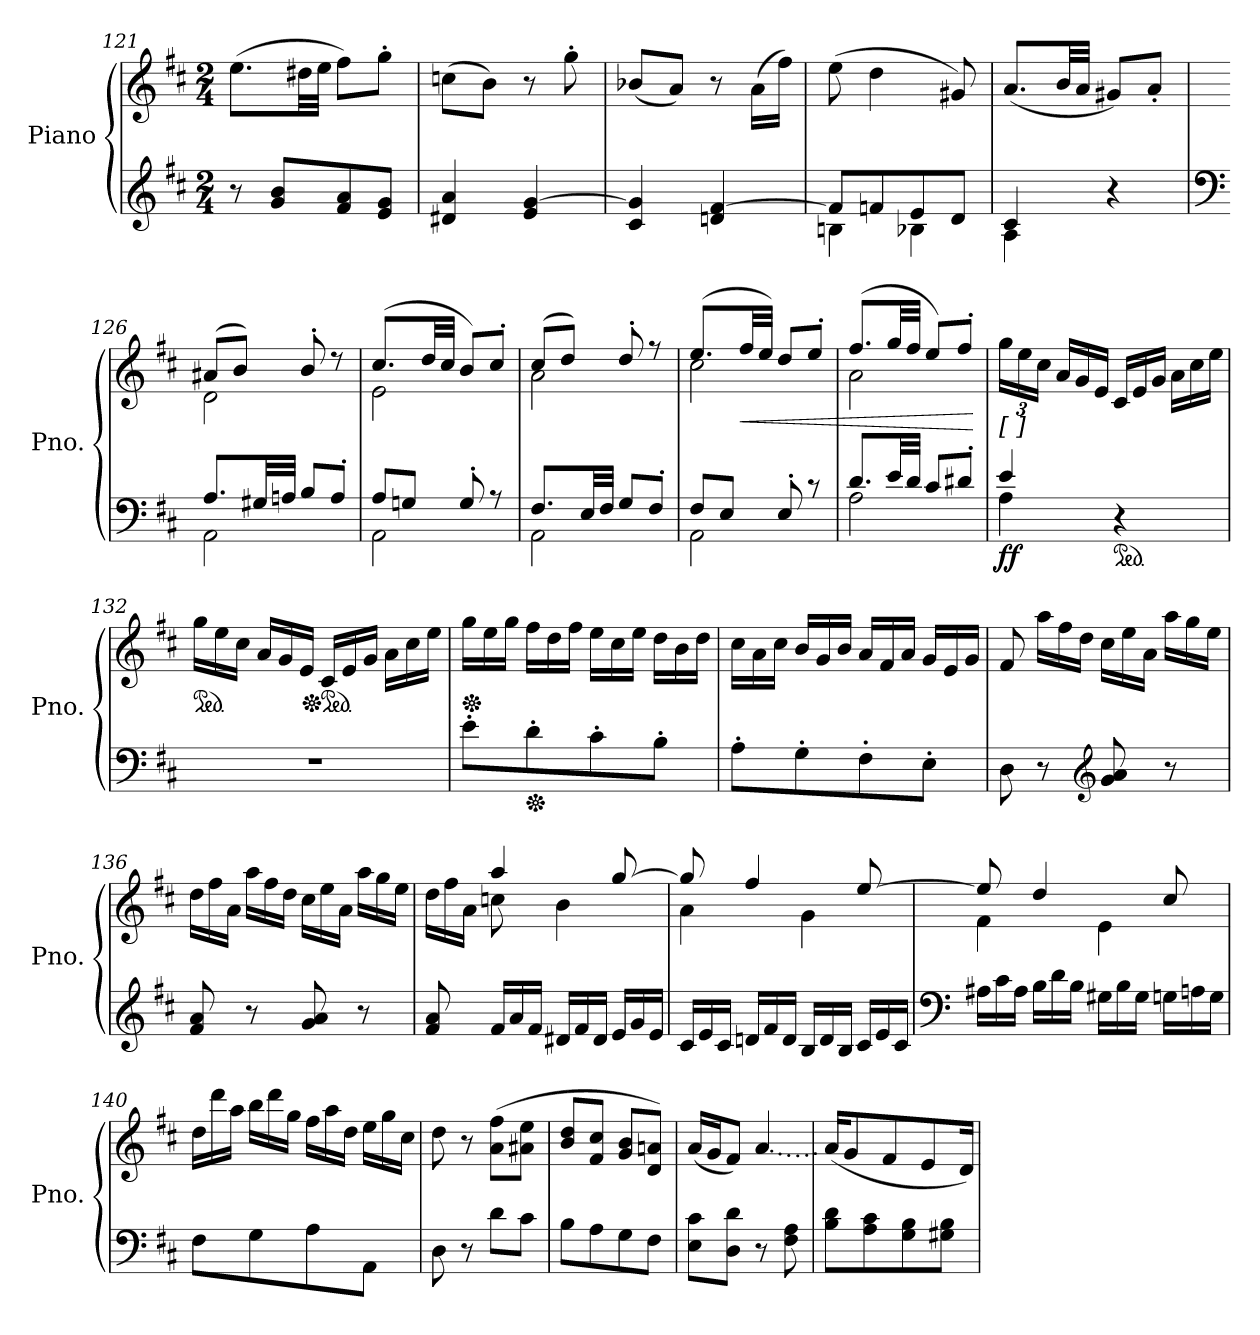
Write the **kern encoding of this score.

**kern	**kern	**dynam
*part1	*part1	*part1
*staff2	*staff1	*staff1/2
*I"Piano	*	*
*I'Pno.	*	*
*clefG2	*clefG2	*
*k[f#c#]	*k[f#c#]	*
*M2/4	*M2/4	*
=121	=121	=121
8r	(>8.ee\L	.
8g/ 8b/L	.	.
.	32dd#X\LL	.
.	32ee\JJJ	.
8f#/ 8a/	8ff#\L)	.
8e/ 8g/J	8gg'\J	.
=122	=122	=122
4d#X/ 4a/	(>8ccn\L	.
.	8b\J)	.
4e/ [4g/	8r	.
.	8gg'\	.
=123	=123	=123
4c#/ 4g/]	(<8b-X/L	.
.	8a/J)	.
4dn/ [4f#/	8r	.
.	(>16a\LL	.
.	16ff#\JJ)	.
!!LO:LB:g=z
=124	=124	=124
*^	*	*
8f#/L]	4Bni\	(>8ee\	.
8fn/	.	4dd\	.
8e/	4B-X\	.	.
8d/J	.	8g#X/)	.
=125	=125	=125	=125
4c#/	4A\	(<8.a/L	.
.	.	32b/LL	.
.	.	32a/JJJ	.
4r	4ryy	8g#X/L)	.
.	.	8a'/J	.
=126	=126	=126	=126
*clefF4	*	*	*
*	*	*^	*
8.A/L	2AA\	(>8a#X/L	2d\	.
.	.	8b/J)	.	.
32G#X/LL	.	.	.	.
32Ani/JJJ	.	.	.	.
8B/L	.	8b'/	.	.
8A'/J	.	8r	.	.
=127	=127	=127	=127	=127
8A/L	2AA\	(>8.cc#/L	2e\	.
8Gn/J	.	.	.	.
.	.	32dd/LL	.	.
.	.	32cc#/JJJ	.	.
8G'/	.	8b/L)	.	.
8r	.	8cc#'/J	.	.
=128	=128	=128	=128	=128
8.F#/L	2AA\	(>8cc#/L	2a\	.
.	.	8dd/J)	.	.
32E/LL	.	.	.	.
32F#/JJJ	.	.	.	.
8G/L	.	8dd'/	.	.
8F#'/J	.	8r	.	.
=129	=129	=129	=129	=129
8F#/L	2AA\	(>8.ee/L	2cc#\	.
8E/J	.	.	.	.
!	!	!	!	!LO:HP:b
.	.	32ff#/LL	.	<
.	.	32ee/JJJ)	.	.
8E'/	.	8dd/L	.	.
8r	.	8ee'/J	.	.
=130	=130	=130	=130	=130
8.d/L	2A\	(>8.ff#/L	2a\	.
32e/LL	.	32gg/LL	.	.
32d/JJJ	.	32ff#/JJJ	.	.
8c#/L	.	8ee/L)	.	.
8d#X'/J	.	8ff#'/J	.	.
*v	*v	*	*	*
*	*v	*v	*
.	.	[
!!LO:LB:g=z
=131	=131	=131
*^	*	*
*	*	*Xbrackettup	*
!	!	!LO:TX:b:t=[   ]	!
!	!	!	!LO:DY:b=2
!	!	!	!LO:DY:n=1:b
4e/	4A\	24gg\LL	f f
.	.	24ee\	.
.	.	24cc#\JJ	.
*	*	*Xtuplet	*
.	.	24a/LL	.
.	.	24g/	.
.	.	24e/JJ	.
*ped	*	*	*
4r	4ryy	24c#/LL	.
.	.	24e/	.
.	.	24g/JJ	.
.	.	24a\LL	.
.	.	24cc#\	.
.	.	24ee\JJ	.
*v	*v	*	*
=132	=132	=132
*	*ped	*
2r	24gg\LL	.
.	24ee\	.
.	24cc#\JJ	.
.	24a/LL	.
.	24g/	.
.	24e/JJ	.
*	*Xped	*
*	*ped	*
.	24c#/LL	.
.	24e/	.
.	24g/JJ	.
.	24a\LL	.
.	24cc#\	.
.	24ee\JJ	.
=133	=133	=133
*	*Xped	*
8e'\L	24gg\LL	.
.	24ee\	.
.	24gg\JJ	.
*Xped	*	*
8d'\	24ff#\LL	.
.	24dd\	.
.	24ff#\JJ	.
8c#'\	24ee\LL	.
.	24cc#\	.
.	24ee\JJ	.
8B'\J	24dd\LL	.
.	24b\	.
.	24dd\JJ	.
=134	=134	=134
8A'\L	24cc#\LL	.
.	24a\	.
.	24cc#\JJ	.
8G'\	24b/LL	.
.	24g/	.
.	24b/JJ	.
8F#'\	24a/LL	.
.	24f#/	.
.	24a/JJ	.
8E'\J	24g/LL	.
.	24e/	.
.	24g/JJ	.
!!LO:LB:g=z
=135	=135	=135
8D\	8f#/	.
8r	24aa\LL	.
.	24ff#\	.
.	24dd\JJ	.
*clefG2	*	*
8g/ 8a/	24cc#\LL	.
.	24ee\	.
.	24a\JJ	.
8r	24aa\LL	.
.	24gg\	.
.	24ee\JJ	.
=136	=136	=136
8f#/ 8a/	24dd\LL	.
.	24ff#\	.
.	24a\JJ	.
8r	24aa\LL	.
.	24ff#\	.
.	24dd\JJ	.
8g/ 8a/	24cc#\LL	.
.	24ee\	.
.	24a\JJ	.
8r	24aa\LL	.
.	24gg\	.
.	24ee\JJ	.
=137	=137	=137
*	*^	*
8f#/ 8a/	24dd\LL	8ryy	.
.	24ff#\	.	.
.	24a\JJ	.	.
*Xtuplet	*	*	*
24f#/LL	4aa/	8ccn\	.
24a/	.	.	.
24f#/JJ	.	.	.
24d#X/LL	.	4b\	.
24f#/	.	.	.
24d#/JJ	.	.	.
24e/LL	[8gg/	.	.
24g/	.	.	.
24e/JJ	.	.	.
=138	=138	=138	=138
24c#i/LL	8gg/]	4a\	.
24e/	.	.	.
24c#/JJ	.	.	.
24dn/LL	4ff#/	.	.
24f#/	.	.	.
24d/JJ	.	.	.
24B/LL	.	4g\	.
24d/	.	.	.
24B/JJ	.	.	.
24c#/LL	[8ee/	.	.
24e/	.	.	.
24c#/JJ	.	.	.
!!LO:PB:g=z	!!
=139	=139	=139	=139
*clefF4	*	*	*
24A#X\LL	8ee/]	4f#\	.
24c#\	.	.	.
24A#\JJ	.	.	.
24B\LL	4dd/	.	.
24d\	.	.	.
24B\JJ	.	.	.
24G#X\LL	.	4e\	.
24B\	.	.	.
24G#\JJ	.	.	.
24Gn\LL	8cc#/	.	.
24An\	.	.	.
24G\JJ	.	.	.
*	*v	*v	*
=140	=140	=140
8F#\L	24dd\LL	.
.	24ddd\	.
.	24aa\JJ	.
8G\	24bb\LL	.
.	24ddd\	.
.	24gg\JJ	.
8A\	24ff#\LL	.
.	24aa\	.
.	24dd\JJ	.
8AA\J	24ee\LL	.
.	24gg\	.
.	24cc#\JJ	.
=141	=141	=141
8D\	8dd\	.
8r	8r	.
!	!	!LO:DY:b=2
!	!	!LO:DY:n=1:b
8d\L	(>8a\ 8ff#\L	mp mf
8c#\J	8a#X\ 8ee\J	.
=142	=142	=142
8B\L	8b/ 8dd/L	.
8A\	8f#/ 8cc#/J	.
8G\	8g/ 8b/L	.
8F#\J	8d/ 8ani/J)	.
!!LO:LB:g=z
=143	=143	=143
8E\ 8c#\L	(<16a/LL	.
.	16g/J	.
8D\ 8d\J	8f#/J)	.
!	!LO:T:dot	!
8r	[4a/	.
8F#\ 8A\	.	.
=144	=144	=144
8B\ 8d\L	(<16a/KL]	.
.	8g/	.
8A\ 8c#\	.	.
.	8f#/	.
8G\ 8B\	.	.
.	8e/	.
8G#X\ 8B\J	.	.
.	16d/Jk)	.
=	=	=
*-	*-	*-
